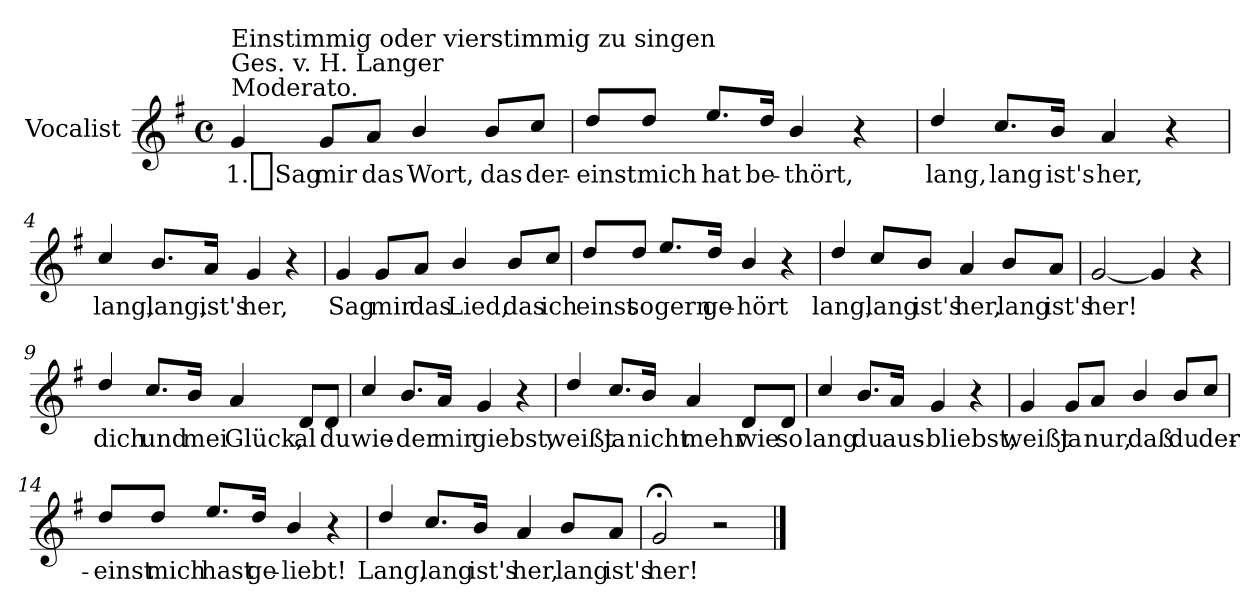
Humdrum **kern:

**kern	**text
*part1	*part1
*staff1	*staff1
*I"Vocalist	*
*k[f#]	*
*G:	*
*M4/4	*
*met(c)	*
=1	=1
!LO:TX:a:t=Moderato.	!
!LO:TX:a:t=Ges. v. H. Langer	!
!LO:TX:a:t=Einstimmig oder vierstimmig zu singen	!
4g	1._Sag
8gL	mir
8aJ	das
4b/	Wort,
8b/L	das
8cc/J	der-
=2	=2
8dd/L	-einst
8dd/J	mich
8.ee/L	hat
16dd/Jk	be-
4b/	-thört,
4r	.
=3	=3
4dd/	lang,
8.cc/L	lang
16b/Jk	ist's
4a	her,
4r	.
=4	=4
4cc/	lang,
8.b/L	lang,
16aJk	ist's
4g	her,
4r	.
=5	=5
4g	Sag
8gL	mir
8aJ	das
4b/	Lied,
8b/L	das
8cc/J	ich
=6	=6
8dd/L	einst
8dd/J	so
8.ee/L	gern
16dd/Jk	ge-
4b/	-hört
4r	.
=7	=7
4dd/	lang,
8cc/L	lang
8b/J	ist's
4a	her,
8bL	lang
8aJ	ist's
=8	=8
[2g	her!
4g]	.
4r	.
=9	=9
4dd/	dich
8.cc/L	und
16b/Jk	mei
4a	Glück,
8dL	al
8dJ	du
=10	=10
4cc/	wie-
8.b/L	-der
16aJk	mir
4g	giebst,
4r	.
=11	=11
4dd/	weißt
8.cc/L	ja
16b/Jk	nicht
4a	mehr
8dL	wie
8dJ	so
=12	=12
4cc/	lang
8.b/L	du
16aJk	aus-
4g	-bliebst;
4r	.
=13	=13
4g	weißt
8gL	ja
8aJ	nur,
4b/	daß
8b/L	du
8cc/J	der-
=14	=14
8dd/L	-einst
8dd/J	mich
8.ee/L	hast
16dd/Jk	ge-
4b/	-liebt!
4r	.
=15	=15
4dd/	Lang,
8.cc/L	lang
16b/Jk	ist's
4a	her,
8b/L	lang
8aJ	ist's
=16	=16
2g;<	her!
2r	.
==	==
*-	*-
